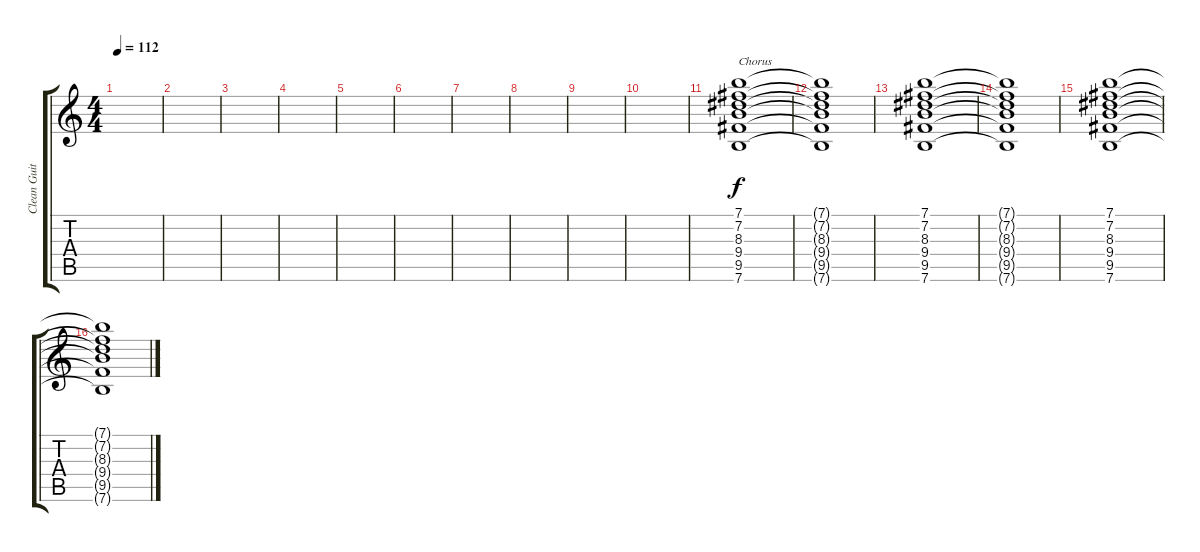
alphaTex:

\track ("Clean Guitar" "Clean Guit") {instrument electricguitarclean}
\staff {score tabs}
\tuning (E4 B3 G3 D3 A2 E2) {hide}
\ts (4 4)
\tempo 112
\clef g2
\ks c
|
|
|
|
|
|
|
|
|
|
(7.1 7.2 8.3 9.4 9.5 7.6).1{txt "Chorus"} |
(7.1{t} 7.2{t} 8.3{t} 9.4{t} 9.5{t} 7.6{t}).1 |
(7.1 7.2 8.3 9.4 9.5 7.6).1 |
(7.1{t} 7.2{t} 8.3{t} 9.4{t} 9.5{t} 7.6{t}).1 |
(7.1 7.2 8.3 9.4 9.5 7.6).1 |
(7.1{t} 7.2{t} 8.3{t} 9.4{t} 9.5{t} 7.6{t}).1
